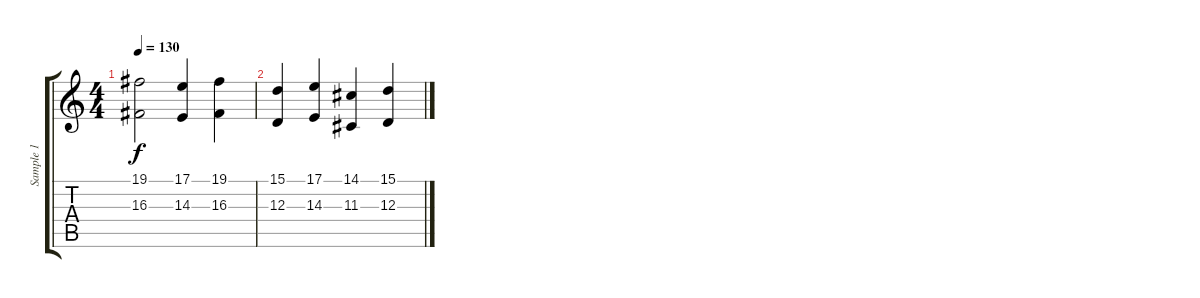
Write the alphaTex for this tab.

\track ("Sample 1" "Sample 1") {instrument stringensemble1}
\staff {score tabs}
\tuning (B3 Gb3 D3 A2 E2 B1) {hide}
\ts (4 4)
\tempo 130
\clef g2
\ks c
(19.1{t} 16.3{t}).2{dy f} (17.1 14.3).4 (19.1 16.3).4 |
(15.1 12.3).4 (17.1 14.3).4 (14.1 11.3).4 (15.1 12.3).4
